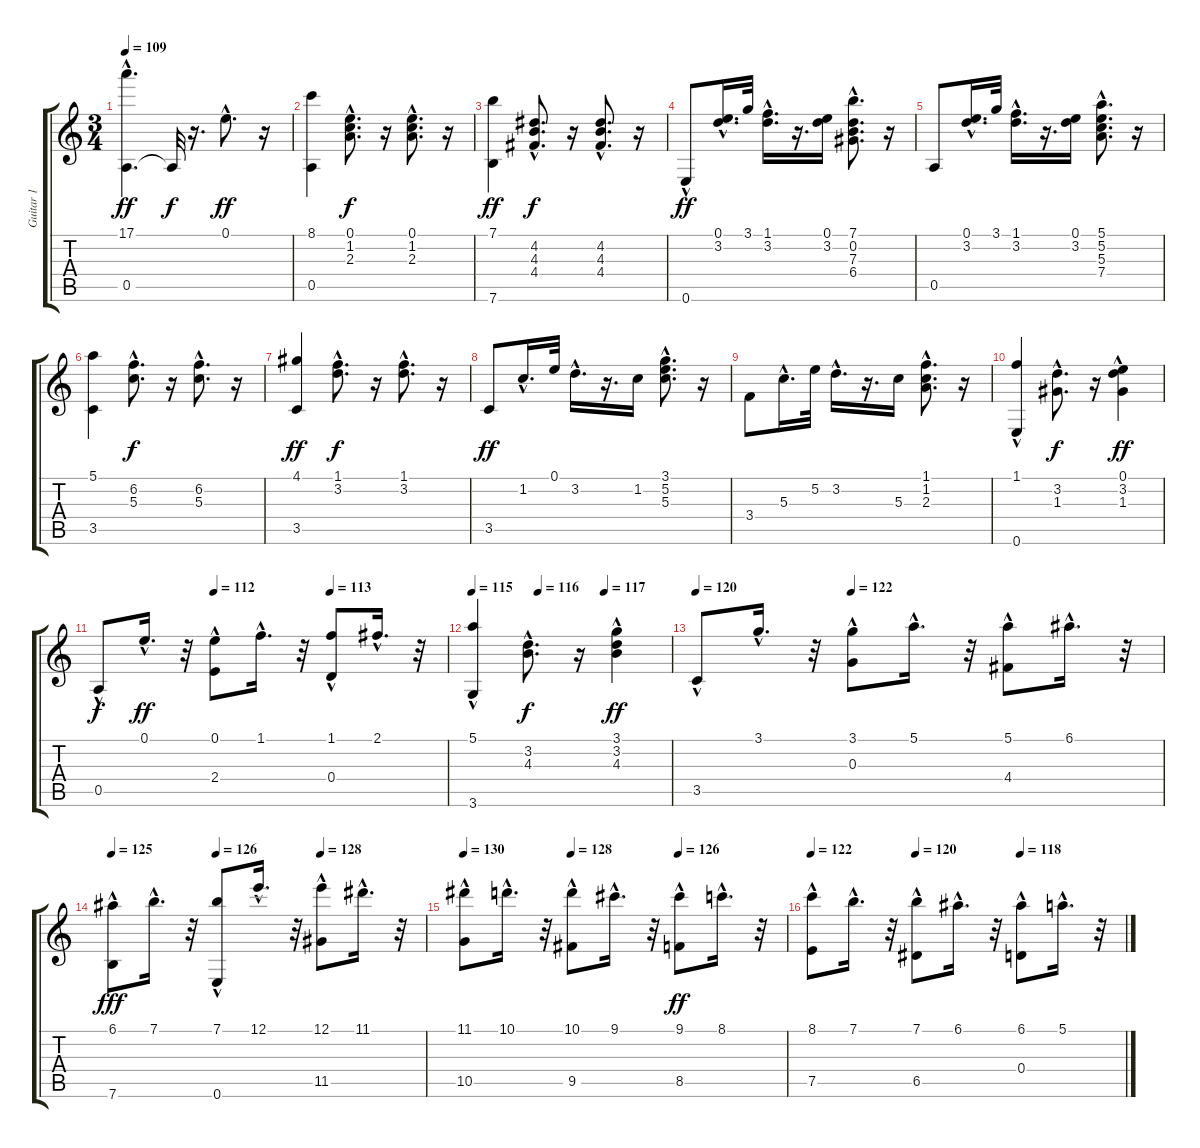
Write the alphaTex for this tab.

\track ("Guitar 1" "Guitar 1") {instrument acousticguitarnylon}
\staff {score tabs}
\tuning (E4 B3 G3 D3 A2 E2) {hide}
\ts (3 4)
\tempo 109
\clef g2
\ks c
(17.1 0.5{hac}).4{d dy ff} 0.5{t}.32{dy f} r.16{d} 0.1{hac}.8{d dy ff} r.16 |
(8.1 0.5).4 (0.1{hac} 1.2{hac} 2.3{hac}).8{d dy f} r.16 (0.1{hac} 1.2{hac} 2.3{hac}).8{d} r.16 |
(7.1 7.6).4{dy ff} (4.2{hac} 4.3{hac} 4.4{hac}).8{d dy f} r.16 (4.2{hac} 4.3{hac} 4.4{hac}).8{d} r.16 |
0.6{hac}.8{dy ff} (0.1{hac} 3.2{hac}).16{d} 3.1.32 (1.1{hac} 3.2{hac}).16{d} r.16{d} (0.1 3.2).16 (7.1{hac} 0.2{hac} 7.3{hac} 6.4{hac}).8{d} r.16 |
0.5.8 (0.1{hac} 3.2{hac}).16{d} 3.1.32 (1.1{hac} 3.2{hac}).16{d} r.16{d} (0.1 3.2).16 (5.1{hac} 5.2{hac} 5.3{hac} 7.4{hac}).8{d} r.16 |
(5.1 3.5).4 (6.2{hac} 5.3{hac}).8{d dy f} r.16 (6.2{hac} 5.3{hac}).8{d} r.16 |
(4.1 3.5).4{dy ff} (1.1{hac} 3.2{hac}).8{d dy f} r.16 (1.1{hac} 3.2{hac}).8{d} r.16 |
3.5.8{dy ff} 1.2{hac}.16{d} 0.1.32 3.2{hac}.16{d} r.16{d} 1.2.16 (3.1{hac} 5.2{hac} 5.3{hac}).8{d} r.16 |
3.4.8 5.3{hac}.16{d} 5.2.32 3.2{hac}.16{d} r.16{d} 5.3.16 (1.1{hac} 1.2{hac} 2.3{hac}).8{d} r.16 |
(1.1{hac} 0.6).4 (3.2{hac} 1.3{hac}).8{d dy f} r.16 (0.1 3.2{hac} 1.3{hac}).4{dy ff} |
\tempo (112 0.3333333333333333)
\tempo (113 0.6666666666666666)
0.5{hac}.8{dy f} 0.1{hac}.16{d dy ff} r.32 (0.1{hac} 2.4{hac}).8 1.1{hac}.16{d} r.32 (1.1{hac} 0.4{hac}).8 2.1{hac}.16{d} r.32 |
\tempo 115
\tempo (116 0.3333333333333333)
\tempo (117 0.6666666666666666)
(5.1{hac} 3.6).4 (3.2{hac} 4.3{hac}).8{d dy f} r.16 (3.1 3.2{hac} 4.3{hac}).4{dy ff} |
\tempo 120
\tempo (122 0.3333333333333333)
3.5{hac}.8 3.1{hac}.16{d} r.32 (3.1{hac} 0.3{hac}).8 5.1{hac}.16{d} r.32 (5.1{hac} 4.4{hac}).8 6.1{hac}.16{d} r.32 |
\tempo 125
\tempo (126 0.3333333333333333)
\tempo (128 0.6666666666666666)
(6.1{hac} 7.6{hac}).8{dy fff} 7.1{hac}.16{d} r.32 (7.1{hac} 0.6{hac}).8 12.1{hac}.16{d} r.32 (12.1{hac} 11.5{hac}).8 11.1{hac}.16{d} r.32 |
\tempo 130
\tempo (128 0.3333333333333333)
\tempo (126 0.6666666666666666)
(11.1{hac} 10.5{hac}).8 10.1{hac}.16{d} r.32 (10.1{hac} 9.5{hac}).8 9.1{hac}.16{d} r.32 (9.1{hac} 8.5{hac}).8{dy ff} 8.1{hac}.16{d} r.32 |
\tempo 122
\tempo (120 0.3333333333333333)
\tempo (118 0.6666666666666666)
(8.1{hac} 7.5{hac}).8 7.1{hac}.16{d} r.32 (7.1{hac} 6.5{hac}).8 6.1{hac}.16{d} r.32 (6.1{hac} 0.4{hac}).8 5.1{hac}.16{d} r.32
